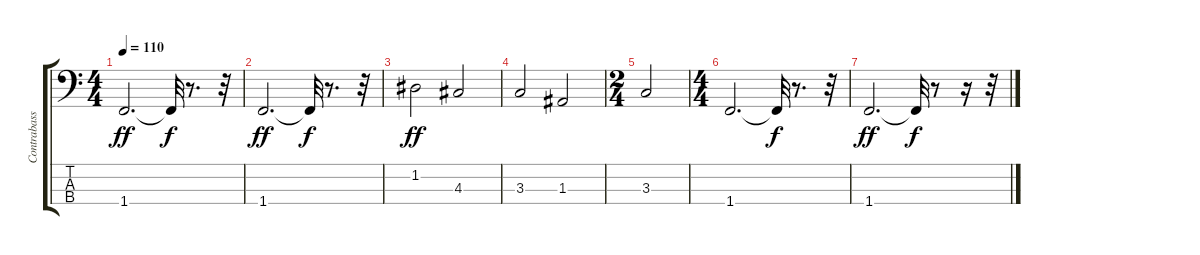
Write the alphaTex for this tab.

\track ("Contrabass          " "Contrabass") {instrument contrabass}
\staff {score tabs}
\tuning (G2 D2 A1 E1) {hide}
\ts (4 4)
\tempo 110
\clef f4
\ks c
1.4.2{d dy ff} 1.4{t}.32{dy f} r.8{d} r.32 |
1.4.2{d dy ff} 1.4{t}.32{dy f} r.8{d} r.32 |
1.2.2{dy ff} 4.3.2 |
3.3.2 1.3.2 |
\ts (2 4)
3.3.2 |
\ts (4 4)
1.4.2{d} 1.4{t}.32{dy f} r.8{d} r.32 |
1.4.2{d dy ff} 1.4{t}.32{dy f} r.8 r.16 r.32
